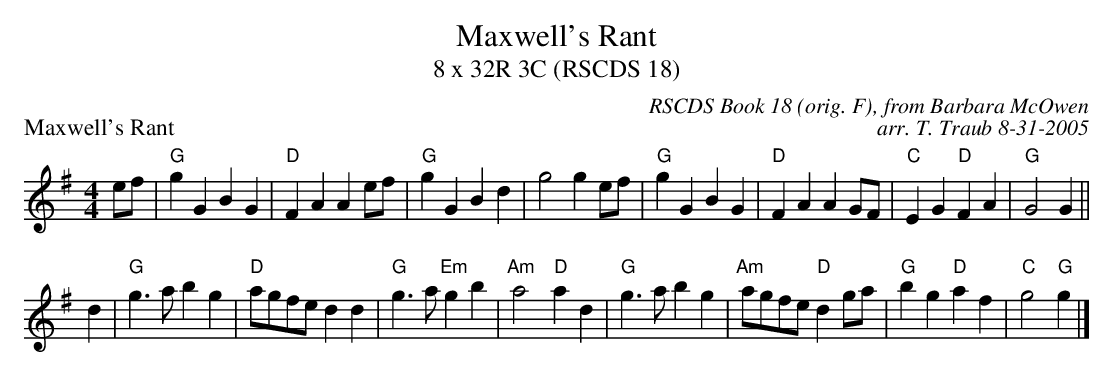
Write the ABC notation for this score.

X:1
T: Maxwell's Rant
T: 8 x 32R 3C (RSCDS 18)
P: Maxwell's Rant
C: RSCDS Book 18 (orig. F), from Barbara McOwen
C: arr. T. Traub 8-31-2005
M: 4/4
L: 1/4
K: G
e/f/|"G"gGBG|"D"FAA e/f/|"G"gGBd|g2 g e/f/|"G"gGBG|"D"FAA G/F/|"C"EG "D"FA|"G"G2 G ||
d|"G"g>a bg|"D"a/g/f/e/ d d|"G"g>a "Em"gb|"Am"a2 "D"a d|"G"g>a bg|"Am"a/g/f/e/ "D"d g/a/|"G"bg "D"af|"C"g2 "G"g |]
